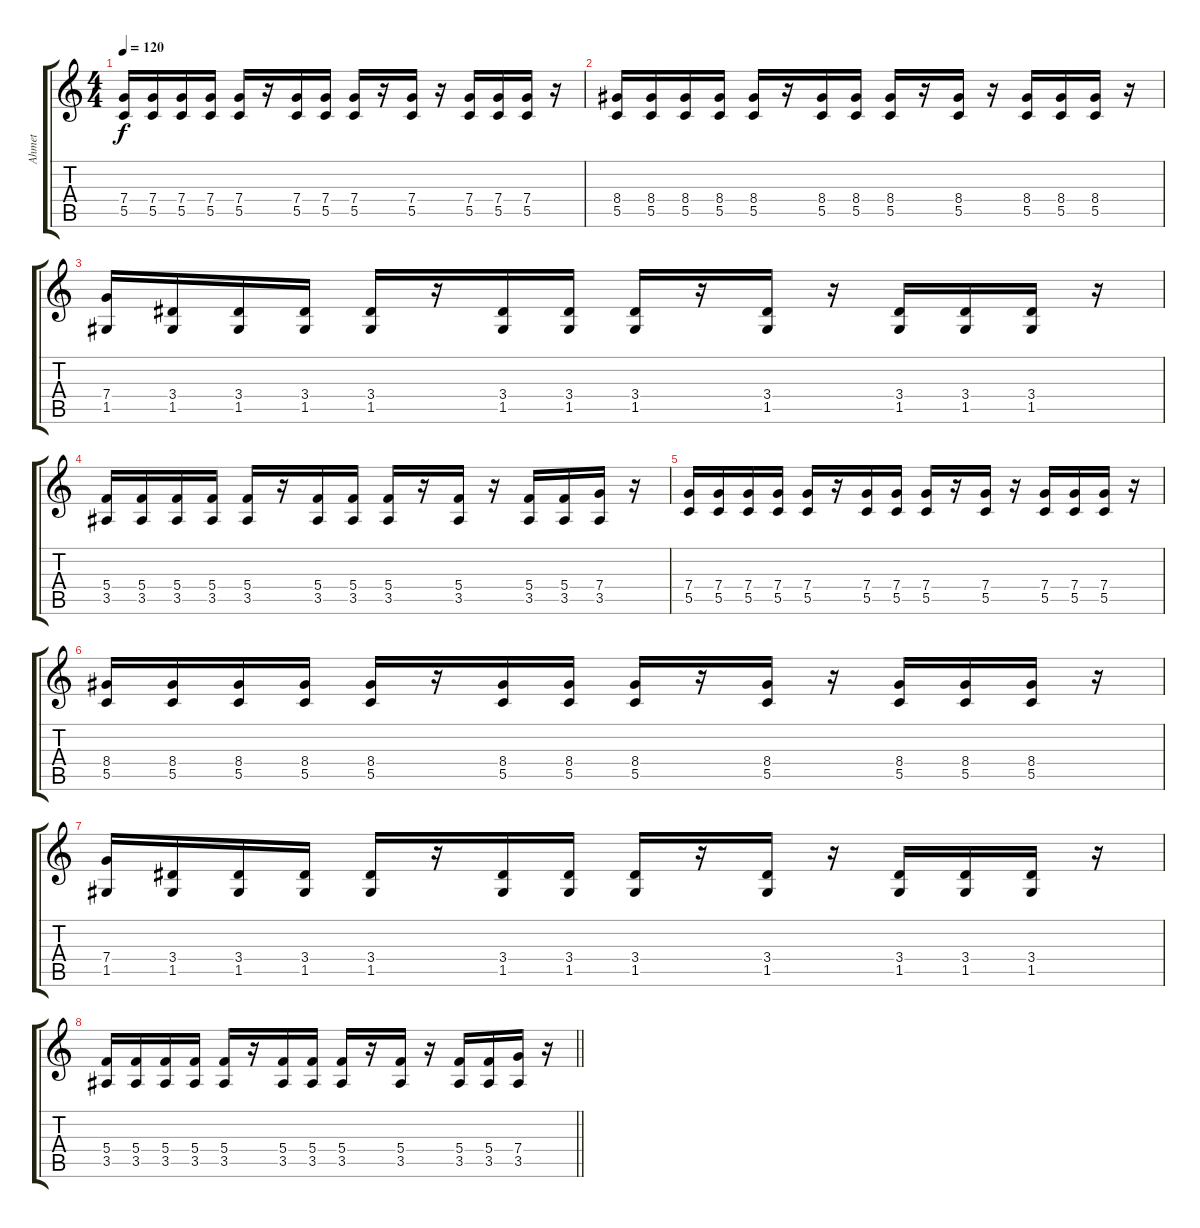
\track ("Ahmet" "Ahmet") {instrument distortionguitar}
\staff {score tabs}
\tuning (D4 A3 F3 C3 G2 D2) {hide}
\ts (4 4)
\tempo 120
\clef g2
\ks c
(7.4 5.5).16{dy f} (7.4 5.5).16 (7.4 5.5).16 (7.4 5.5).16 (7.4 5.5).16 r.16 (7.4 5.5).16 (7.4 5.5).16 (7.4 5.5).16 r.16 (7.4 5.5).16 r.16 (7.4 5.5).16 (7.4 5.5).16 (7.4 5.5).16 r.16 |
(8.4 5.5).16 (8.4 5.5).16 (8.4 5.5).16 (8.4 5.5).16 (8.4 5.5).16 r.16 (8.4 5.5).16 (8.4 5.5).16 (8.4 5.5).16 r.16 (8.4 5.5).16 r.16 (8.4 5.5).16 (8.4 5.5).16 (8.4 5.5).16 r.16 |
(7.4 1.5).16 (3.4 1.5).16 (3.4 1.5).16 (3.4 1.5).16 (3.4 1.5).16 r.16 (3.4 1.5).16 (3.4 1.5).16 (3.4 1.5).16 r.16 (3.4 1.5).16 r.16 (3.4 1.5).16 (3.4 1.5).16 (3.4 1.5).16 r.16 |
(5.4 3.5).16 (5.4 3.5).16 (5.4 3.5).16 (5.4 3.5).16 (5.4 3.5).16 r.16 (5.4 3.5).16 (5.4 3.5).16 (5.4 3.5).16 r.16 (5.4 3.5).16 r.16 (5.4 3.5).16 (5.4 3.5).16 (7.4 3.5).16 r.16 |
(7.4 5.5).16 (7.4 5.5).16 (7.4 5.5).16 (7.4 5.5).16 (7.4 5.5).16 r.16 (7.4 5.5).16 (7.4 5.5).16 (7.4 5.5).16 r.16 (7.4 5.5).16 r.16 (7.4 5.5).16 (7.4 5.5).16 (7.4 5.5).16 r.16 |
(8.4 5.5).16 (8.4 5.5).16 (8.4 5.5).16 (8.4 5.5).16 (8.4 5.5).16 r.16 (8.4 5.5).16 (8.4 5.5).16 (8.4 5.5).16 r.16 (8.4 5.5).16 r.16 (8.4 5.5).16 (8.4 5.5).16 (8.4 5.5).16 r.16 |
(7.4 1.5).16 (3.4 1.5).16 (3.4 1.5).16 (3.4 1.5).16 (3.4 1.5).16 r.16 (3.4 1.5).16 (3.4 1.5).16 (3.4 1.5).16 r.16 (3.4 1.5).16 r.16 (3.4 1.5).16 (3.4 1.5).16 (3.4 1.5).16 r.16 |
\barLineRight lightlight
(5.4 3.5).16 (5.4 3.5).16 (5.4 3.5).16 (5.4 3.5).16 (5.4 3.5).16 r.16 (5.4 3.5).16 (5.4 3.5).16 (5.4 3.5).16 r.16 (5.4 3.5).16 r.16 (5.4 3.5).16 (5.4 3.5).16 (7.4 3.5).16 r.16
